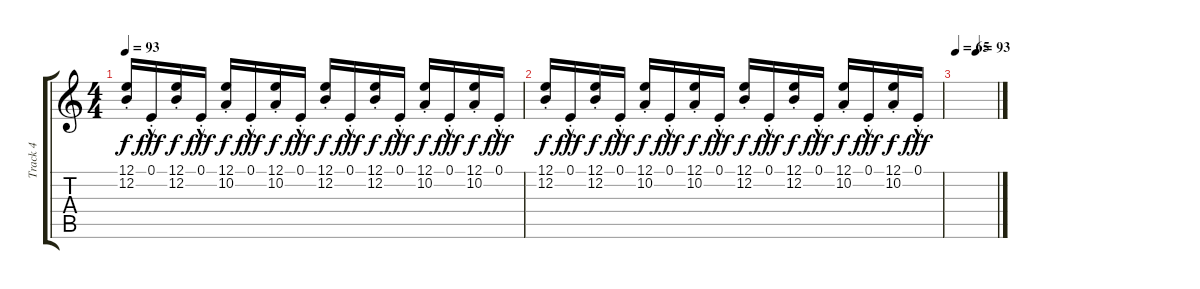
\track ("Track 4" "Track 4") {instrument stringensemble1}
\staff {score tabs}
\tuning (E4 B3 G3 D3 A2 D2) {hide}
\ts (4 4)
\tempo 93
\clef g2
\ks c
(12.1{st} 12.2{st}).16{dy f} 0.1{hac st}.16{dy fff} (12.1{st} 12.2{st}).16{dy f} 0.1{hac st}.16{dy fff} (12.1{st} 10.2{st}).16{dy f} 0.1{hac st}.16{dy fff} (12.1{st} 10.2{st}).16{dy f} 0.1{hac st}.16{dy fff} (12.1{st} 12.2{st}).16{dy f} 0.1{hac st}.16{dy fff} (12.1{st} 12.2{st}).16{dy f} 0.1{hac st}.16{dy fff} (12.1{st} 10.2{st}).16{dy f} 0.1{hac st}.16{dy fff} (12.1{st} 10.2{st}).16{dy f} 0.1{hac st}.16{dy fff} |
(12.1{st} 12.2{st}).16{dy f} 0.1{hac st}.16{dy fff} (12.1{st} 12.2{st}).16{dy f} 0.1{hac st}.16{dy fff} (12.1{st} 10.2{st}).16{dy f} 0.1{hac st}.16{dy fff} (12.1{st} 10.2{st}).16{dy f} 0.1{hac st}.16{dy fff} (12.1{st} 12.2{st}).16{dy f} 0.1{hac st}.16{dy fff} (12.1{st} 12.2{st}).16{dy f} 0.1{hac st}.16{dy fff} (12.1{st} 10.2{st}).16{dy f} 0.1{hac st}.16{dy fff} (12.1{st} 10.2{st}).16{dy f} 0.1{hac st}.16{dy fff} |
\tempo 65
\tempo (93 0.5)
